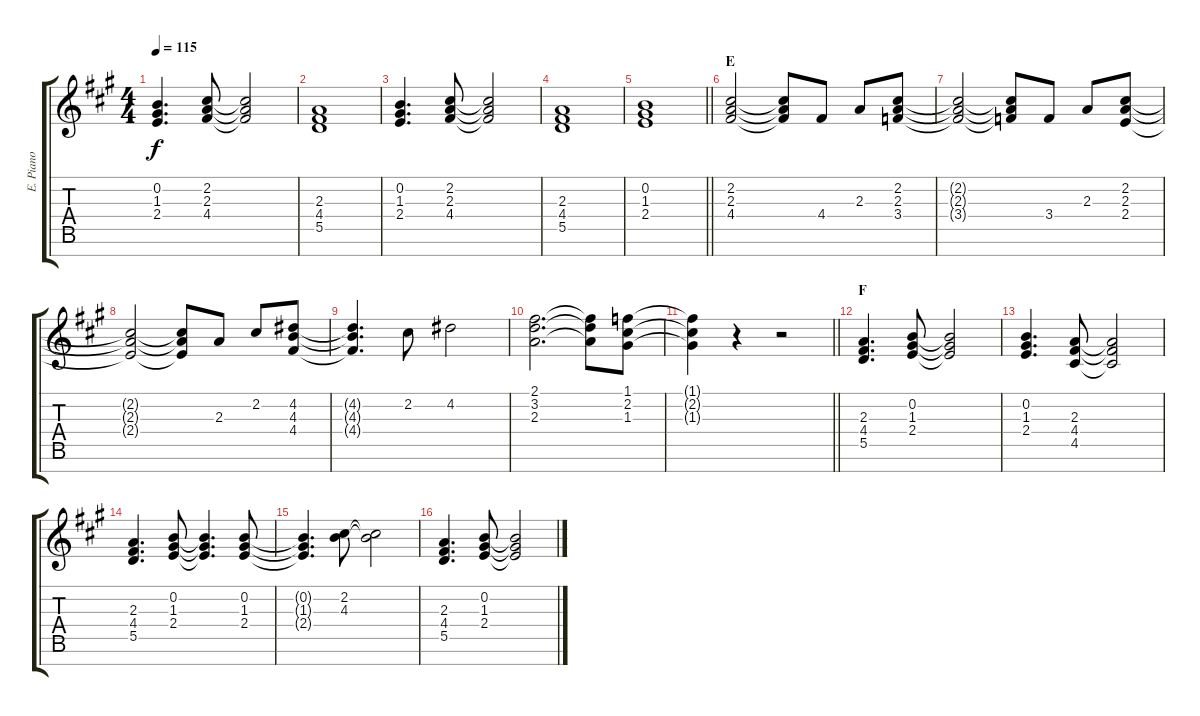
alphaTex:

\track ("E. Piano" "E. Piano") {instrument electricpiano1}
\staff {score tabs}
\tuning (E5 B4 G4 D4 A3 E3 B2) {hide}
\ts (4 4)
\tempo 115
\clef g2
\ks a
(0.2 1.3 2.4).4{d dy f} (2.2 2.3 4.4).8 (2.2{t} 2.3{t} 4.4{t}).2 |
(2.3 4.4 5.5).1 |
(0.2 1.3 2.4).4{d} (2.2 2.3 4.4).8 (2.2{t} 2.3{t} 4.4{t}).2 |
(2.3 4.4 5.5).1 |
\barLineRight lightlight
(0.2 1.3 2.4).1 |
\section ("" "E")
(2.2 2.3 4.4).2 (2.2{t} 2.3{t} 4.4{t}).8 4.4.8 2.3.8 (2.2 2.3 3.4).8 |
(2.2{t} 2.3{t} 3.4{t}).2 (2.2{t} 2.3{t} 3.4{t}).8 3.4.8 2.3.8 (2.2 2.3 2.4).8 |
(2.2{t} 2.3{t} 2.4{t}).2 (2.2{t} 2.3{t} 2.4{t}).8 2.3.8 2.2.8 (4.2 4.3 4.4).8 |
(4.2{t} 4.3{t} 4.4{t}).4{d} 2.2.8 4.2.2 |
(2.1 3.2 2.3).2{d} (2.1{t} 3.2{t} 2.3{t}).8 (1.1 2.2 1.3).8 |
\barLineRight lightlight
(1.1{t} 2.2{t} 1.3{t}).4 r.4 r.2 |
\section ("" "F")
(2.3 4.4 5.5).4{d} (0.2 1.3 2.4).8 (0.2{t} 1.3{t} 2.4{t}).2 |
(0.2 1.3 2.4).4{d} (2.3 4.4 4.5).8 (2.3{t} 4.4{t} 4.5{t}).2 |
(2.3 4.4 5.5).4{d} (0.2 1.3 2.4).8 (0.2{t} 1.3{t} 2.4{t}).4{d} (0.2 1.3 2.4).8 |
(0.2{t} 1.3{t} 2.4{t}).4{d} (2.2 4.3).8 (2.2{t} 4.3{t}).2 |
(2.3 4.4 5.5).4{d} (0.2 1.3 2.4).8 (0.2{t} 1.3{t} 2.4{t}).2
